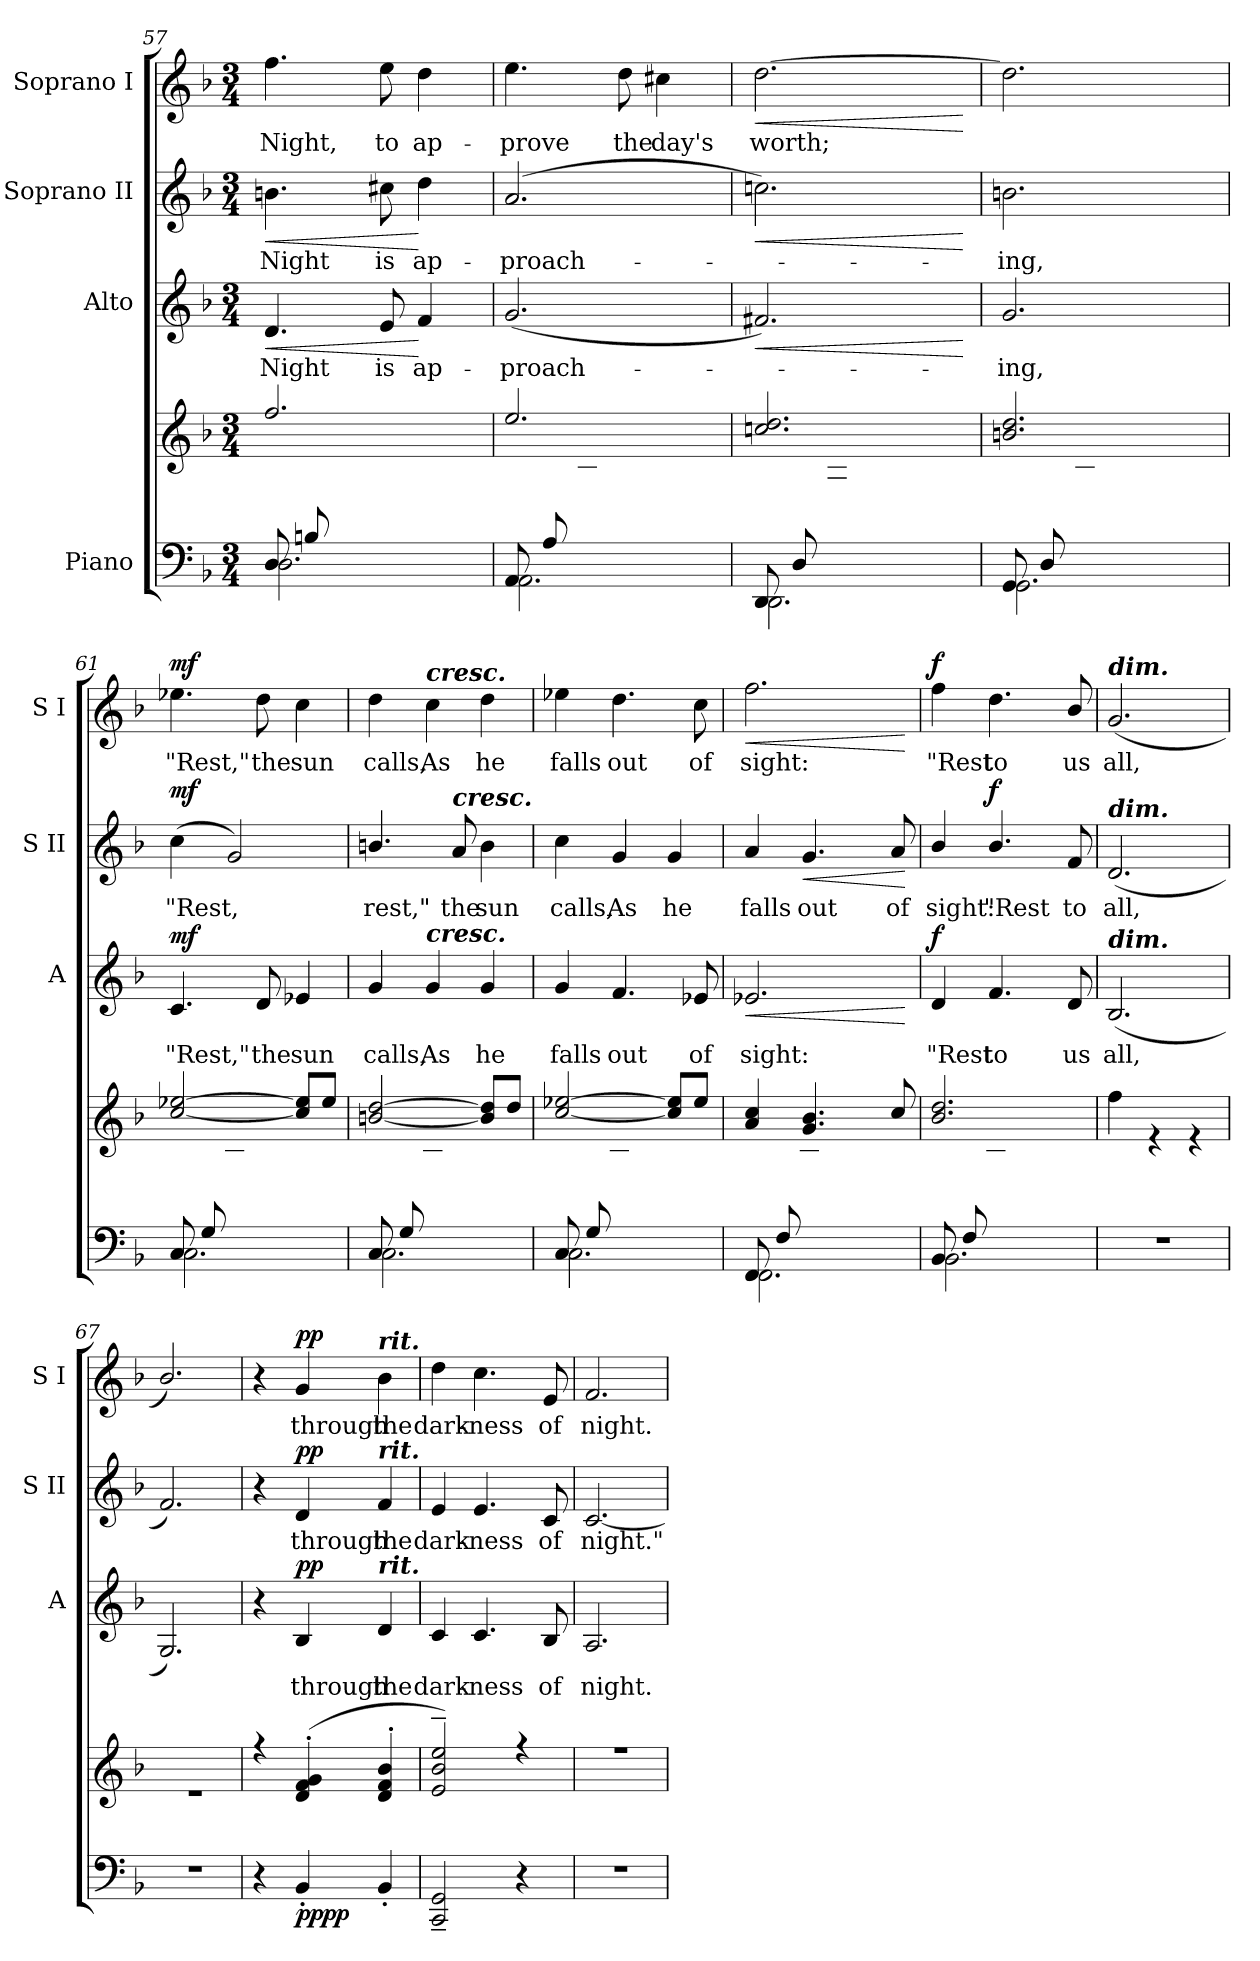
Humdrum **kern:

**kern	**kern	**dynam	**kern	**text	**dynam	**kern	**text	**dynam	**kern	**text	**dynam
*part4	*part4	*part4	*part3	*part3	*part3	*part2	*part2	*part2	*part1	*part1	*part1
*staff5	*staff4	*staff4/5	*staff3	*staff3	*staff3	*staff2	*staff2	*staff2	*staff1	*staff1	*staff1
*I"Piano	*	*	*I"Alto	*	*	*I"Soprano II	*	*	*I"Soprano I	*	*
*	*	*	*I'A	*	*	*I'S II	*	*	*I'S I	*	*
*clefF4	*clefG2	*	*clefG2	*	*	*clefG2	*	*	*clefG2	*	*
*k[b-]	*k[b-]	*	*k[b-]	*	*	*k[b-]	*	*	*k[b-]	*	*
*F:	*F:	*	*F:	*	*	*F:	*	*	*F:	*	*
*M3/4	*M3/4	*	*M3/4	*	*	*M3/4	*	*	*M3/4	*	*
=57	=57	=57	=57	=57	=57	=57	=57	=57	=57	=57	=57
*^	*^	*	*	*	*	*	*	*	*	*	*
!	!	!	!	!	!	!LO:LY:b	!LO:HP:b	!	!LO:LY:b	!LO:HP:b	!	!LO:LY:b	!
8DL	2.D	2.ff/	4ryy	.	4.d	Night	<	4.bn	Night	<	4.ff	Night,	.
8Bn	.	.	.	.	.	.	.	.	.	.	.	.	.
2ryy	.	.	8d	.	.	.	.	.	.	.	.	.	.
!	!	!	!	!	!	!LO:LY:b	!	!	!LO:LY:b	!	!	!LO:LY:b	!
.	.	.	8f	.	8e	is	.	8cc#X	is	.	8ee	to	.
!	!	!	!	!	!	!LO:LY:b	!	!	!LO:LY:b	!	!	!LO:LY:b	!
.	.	.	8a	.	4f	ap-	[	4dd	ap-	[	4dd	ap-	.
.	.	.	8ddJ	.	.	.	.	.	.	.	.	.	.
=58	=58	=58	=58	=58	=58	=58	=58	=58	=58	=58	=58	=58	=58
!	!	!	!	!	!	!LO:LY:b	!	!	!LO:LY:b	!	!	!LO:LY:b	!
8AAL	2.AA\	2.ee/	4ryy	.	(<2.g	-proach-	.	(<2.a	-proach-	.	4.ee	-prove	.
8A	.	.	.	.	.	.	.	.	.	.	.	.	.
2ryy	.	.	8c#X	.	.	.	.	.	.	.	.	.	.
!	!	!	!	!	!	!	!	!	!	!	!	!LO:LY:b	!
.	.	.	8g	.	.	.	.	.	.	.	8dd	the	.
!	!	!	!	!	!	!	!	!	!	!	!	!LO:LY:b	!
.	.	.	8a	.	.	.	.	.	.	.	4cc#X	day's	.
.	.	.	8eeJ	.	.	.	.	.	.	.	.	.	.
=59	=59	=59	=59	=59	=59	=59	=59	=59	=59	=59	=59	=59	=59
!	!	!	!	!	!	!	!LO:HP:b	!	!	!LO:HP:b	!	!LO:LY:b	!LO:HP:b
8DDL	2.DD\	2.ccn/ 2.dd/	4ryy	.	2.f#X)	.	<	2.ccn)	.	<	[2.dd	worth;	<
8D	.	.	.	.	.	.	.	.	.	.	.	.	.
2ryy	.	.	8A	.	.	.	.	.	.	.	.	.	.
.	.	.	8d	.	.	.	.	.	.	.	.	.	.
.	.	.	8f#X	.	.	.	.	.	.	.	.	.	.
.	.	.	8ccJ	.	.	.	.	.	.	.	.	.	.
*v	*v	*	*	*	*	*	*	*	*	*	*	*	*
*	*v	*v	*	*	*	*	*	*	*	*	*	*
.	.	.	.	.	[	.	.	[	.	.	[
=60	=60	=60	=60	=60	=60	=60	=60	=60	=60	=60	=60
*^	*^	*	*	*	*	*	*	*	*	*	*
!	!	!	!	!	!	!LO:LY:b	!	!	!LO:LY:b	!	!	!	!
8GGL	2.GG\	2.bn/ 2.dd/	4ryy	.	2.g	ing,	.	2.bn	ing,	.	2.dd]	.	.
8D	.	.	.	.	.	.	.	.	.	.	.	.	.
2ryy	.	.	8Bn	.	.	.	.	.	.	.	.	.	.
.	.	.	8d	.	.	.	.	.	.	.	.	.	.
.	.	.	8fn	.	.	.	.	.	.	.	.	.	.
.	.	.	8b-J	.	.	.	.	.	.	.	.	.	.
=61	=61	=61	=61	=61	=61	=61	=61	=61	=61	=61	=61	=61	=61
!	!	!	!	!LO:DY:b=2	!	!LO:LY:b	!	!	!LO:LY:b	!	!	!LO:LY:b	!
!	!	!	!	!LO:DY:n=1:b	!	!	!	!	!	!	!	!	!
!	!	!	!	!LO:DY:n=2:b	!	!	!LO:DY:b	!	!	!LO:DY:b	!	!	!LO:DY:b
8CL	2.C\	[2cc/ [2ee-X/	4ryy	mf mf mf	4.c	"Rest,"	mf	(<4cc	"Rest,	mf	4.ee-X	"Rest,"	mf
8G	.	.	.	.	.	.	.	.	.	.	.	.	.
2ryy	.	.	8c	.	.	.	.	2g)	.	.	.	.	.
!	!	!	!	!	!	!LO:LY:b	!	!	!	!	!	!LO:LY:b	!
.	.	.	8e-X	.	8d	the	.	.	.	.	8dd	the	.
!	!	!	!	!	!	!LO:LY:b	!	!	!	!	!	!LO:LY:b	!
.	.	8cc/] 8ee-/]L	8g	.	4e-X	sun	.	.	.	.	4cc	sun	.
.	.	8ee-/J	8ccJ	.	.	.	.	.	.	.	.	.	.
!!LO:LB:g=z
=62	=62	=62	=62	=62	=62	=62	=62	=62	=62	=62	=62	=62	=62
!	!	!	!	!	!	!LO:LY:b	!	!	!LO:LY:b	!	!	!LO:LY:b	!
8CL	2.C\	[2bn/ [2dd/	4ryy	.	4g	calls,	.	4.bn/	rest,"	.	4dd	calls,	.
8G	.	.	.	.	.	.	.	.	.	.	.	.	.
!	!	!	!	!	!	!	!	!	!	!	!LO:TX:a:Bi:t=cresc.	!	!
!	!	!	!	!	!LO:TX:a:Bi:t=cresc.	!	!	!	!	!	!	!	!
!	!	!	!	!	!	!LO:LY:b	!	!	!	!	!	!LO:LY:b	!
2ryy	.	.	8Bn	.	4g	As	.	.	.	.	4cc	As	.
!	!	!	!	!	!	!	!	!LO:TX:a:Bi:t=cresc.	!	!	!	!	!
!	!	!	!	!	!	!	!	!	!LO:LY:b	!	!	!	!
.	.	.	8f	.	.	.	.	8a	the	.	.	.	.
!	!	!	!	!	!	!LO:LY:b	!	!	!LO:LY:b	!	!	!LO:LY:b	!
.	.	8b/] 8dd/]L	8g	.	4g	he	.	4b	sun	.	4dd	he	.
.	.	8dd/J	8bJ	.	.	.	.	.	.	.	.	.	.
=63	=63	=63	=63	=63	=63	=63	=63	=63	=63	=63	=63	=63	=63
!	!	!	!	!	!	!LO:LY:b	!	!	!LO:LY:b	!	!	!LO:LY:b	!
8CL	2.C\	[2cc/ [2ee-X/	4ryy	.	4g	falls	.	4cc	calls,	.	4ee-X	falls	.
8G	.	.	.	.	.	.	.	.	.	.	.	.	.
!	!	!	!	!	!	!LO:LY:b	!	!	!LO:LY:b	!	!	!LO:LY:b	!
2ryy	.	.	8c	.	4.f	out	.	4g	As	.	4.dd	out	.
.	.	.	8e-X	.	.	.	.	.	.	.	.	.	.
!	!	!	!	!	!	!	!	!	!LO:LY:b	!	!	!	!
.	.	8cc/] 8ee-/]L	8g	.	.	.	.	4g	he	.	.	.	.
!	!	!	!	!	!	!LO:LY:b	!	!	!	!	!	!LO:LY:b	!
.	.	8ee-/J	8ccJ	.	8e-X	of	.	.	.	.	8cc	of	.
=64	=64	=64	=64	=64	=64	=64	=64	=64	=64	=64	=64	=64	=64
!	!	!	!	!	!	!LO:LY:b	!LO:HP:b	!	!LO:LY:b	!	!	!LO:LY:b	!LO:HP:b
8FFL	2.FF\	4a/ 4cc/	4ryy	.	2.e-X	sight:	<	4a	falls	.	2.ff	sight:	<
8F	.	.	.	.	.	.	.	.	.	.	.	.	.
!	!	!	!	!	!	!	!	!	!LO:LY:b	!LO:HP:b	!	!	!
2ryy	.	4.g/ 4.b-/	8c	.	.	.	.	4.g	out	<	.	.	.
.	.	.	8e-X	.	.	.	.	.	.	.	.	.	.
.	.	.	8f	.	.	.	.	.	.	.	.	.	.
!	!	!	!	!	!	!	!	!	!LO:LY:b	!	!	!	!
.	.	8cc/	8aJ	.	.	.	.	8a	of	.	.	.	.
*v	*v	*	*	*	*	*	*	*	*	*	*	*	*
*	*v	*v	*	*	*	*	*	*	*	*	*	*
.	.	.	.	.	[	.	.	[	.	.	[
=65	=65	=65	=65	=65	=65	=65	=65	=65	=65	=65	=65
*^	*^	*	*	*	*	*	*	*	*	*	*
!	!	!	!	!	!	!LO:LY:b	!LO:DY:b	!	!LO:LY:b	!	!	!LO:LY:b	!LO:DY:b
8BB-L	2.BB-\	2.b-/ 2.dd/	4ryy	.	4d	"Rest	f	4b-/	sight:	.	4ff	"Rest	f
8F	.	.	.	.	.	.	.	.	.	.	.	.	.
!	!	!	!	!	!	!LO:LY:b	!	!	!LO:LY:b	!LO:DY:b	!	!LO:LY:b	!
2ryy	.	.	8B-	.	4.f	to	.	4.b-/	"Rest	f	4.dd	to	.
.	.	.	8d	.	.	.	.	.	.	.	.	.	.
.	.	.	8f	.	.	.	.	.	.	.	.	.	.
!	!	!	!	!	!	!LO:LY:b	!	!	!LO:LY:b	!	!	!LO:LY:b	!
.	.	.	8b-J	.	8d	us	.	8f	to	.	8b-/	us	.
*v	*v	*	*	*	*	*	*	*	*	*	*	*	*
=66	=66	=66	=66	=66	=66	=66	=66	=66	=66	=66	=66	=66
!	!	!	!	!	!	!	!	!	!	!LO:TX:a:Bi:t=dim.	!	!
!	!	!	!	!	!	!	!LO:TX:a:Bi:t=dim.	!	!	!	!	!
!	!	!	!	!LO:TX:a:Bi:t=dim.	!	!	!	!	!	!	!	!
!LO:N:vis=1	!	!	!	!	!LO:LY:b	!	!	!LO:LY:b	!	!	!LO:LY:b	!
2.r	2.ryy	4ff\	.	(<2.B-	all,	.	(<2.d	all,	.	(<2.g	all,	.
.	.	4r	.	.	.	.	.	.	.	.	.	.
.	.	4r	.	.	.	.	.	.	.	.	.	.
=67	=67	=67	=67	=67	=67	=67	=67	=67	=67	=67	=67	=67
!LO:N:vis=1	!	!LO:N:vis=1	!	!	!	!	!	!	!	!	!	!
2.r	2.ryy	2.r	.	2.G)	.	.	2.f)	.	.	2.b-/)	.	.
!!LO:LB:g=z
=68	=68	=68	=68	=68	=68	=68	=68	=68	=68	=68	=68	=68
4r	4r	2.ryy	.	4r	.	.	4r	.	.	4r	.	.
!	!	!	!LO:DY:b=2	!	!LO:LY:b	!	!	!LO:LY:b	!	!	!LO:LY:b	!
!	!	!	!LO:DY:n=1:b	!	!	!LO:DY:b	!	!	!LO:DY:b	!	!	!LO:DY:b
4BB-'	(>4d' 4f' 4g'	.	pp pp	4B-	through	pp	4d	through	pp	4g	through	pp
!	!	!	!	!	!	!	!	!	!	!LO:TX:a:Bi:t=rit.	!	!
!	!	!	!	!	!	!	!LO:TX:a:Bi:t=rit.	!	!	!	!	!
!	!	!	!	!LO:TX:a:Bi:t=rit.	!	!	!	!	!	!	!	!
!	!	!	!	!	!LO:LY:b	!	!	!LO:LY:b	!	!	!LO:LY:b	!
4BB-'	4d' 4f' 4b-'	.	.	4d	the	.	4f	the	.	4b-	the	.
=69	=69	=69	=69	=69	=69	=69	=69	=69	=69	=69	=69	=69
!	!	!	!	!	!LO:LY:b	!	!	!LO:LY:b	!	!	!LO:LY:b	!
2CC~ 2GG~	2e~ 2b-~ 2ee~)	2.ryy	.	4c	dark-	.	4e/	dark-	.	4dd	dark-	.
!	!	!	!	!	!LO:LY:b	!	!	!LO:LY:b	!	!	!LO:LY:b	!
.	.	.	.	4.c	-ness	.	4.e	-ness	.	4.cc	-ness	.
4r	4r	.	.	.	.	.	.	.	.	.	.	.
!	!	!	!	!	!LO:LY:b	!	!	!LO:LY:b	!	!	!LO:LY:b	!
.	.	.	.	8B-	of	.	8c	of	.	8e/	of	.
=70	=70	=70	=70	=70	=70	=70	=70	=70	=70	=70	=70	=70
!LO:N:vis=1	!LO:N:vis=1	!	!	!	!LO:LY:b	!	!	!LO:LY:b	!	!	!LO:LY:b	!
2.r	2.r	2.ryy	.	2.A	night.	.	[2.c	night."	.	2.f	night.	.
*	*v	*v	*	*	*	*	*	*	*	*	*	*
=	=	=	=	=	=	=	=	=	=	=	=
*-	*-	*-	*-	*-	*-	*-	*-	*-	*-	*-	*-
